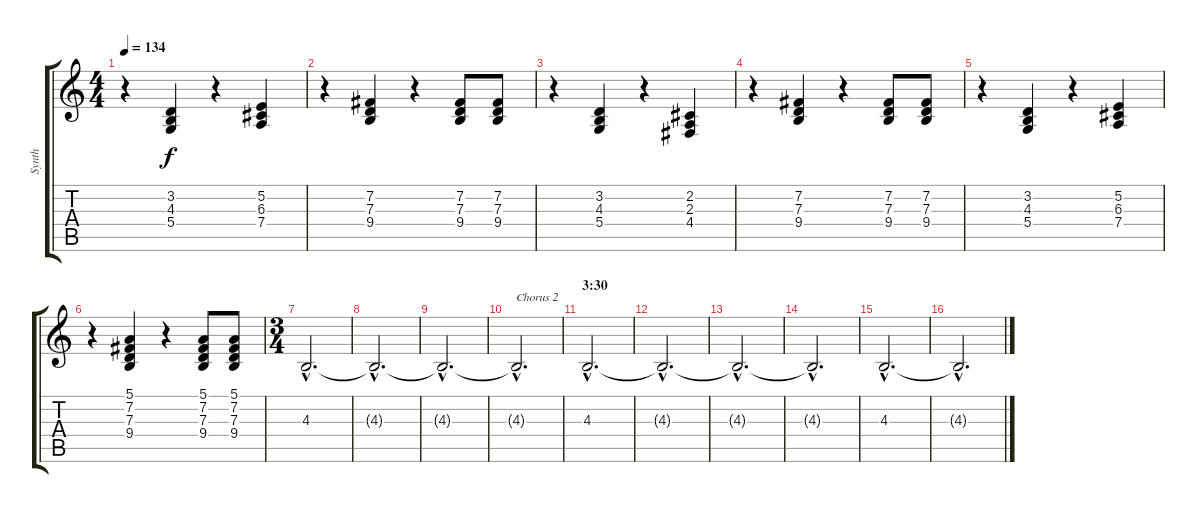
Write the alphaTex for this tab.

\track ("Synth" "Synth") {instrument lead2sawtooth}
\staff {score tabs}
\tuning (E4 B3 G3 D3 A2 E2) {hide}
\ts (4 4)
\tempo 134
\clef g2
\ks c
r.4{dy f} (3.2 4.3 5.4).4 r.4 (5.2 6.3 7.4).4 |
r.4 (7.2 7.3 9.4).4 r.4 (7.2 7.3 9.4).8 (7.2 7.3 9.4).8 |
r.4 (3.2 4.3 5.4).4 r.4 (2.2 2.3 4.4).4 |
r.4 (7.2 7.3 9.4).4 r.4 (7.2 7.3 9.4).8 (7.2 7.3 9.4).8 |
r.4 (3.2 4.3 5.4).4 r.4 (5.2 6.3 7.4).4 |
r.4 (5.1 7.2 7.3 9.4).4 r.4 (5.1 7.2 7.3 9.4).8 (5.1 7.2 7.3 9.4).8 |
\ts (3 4)
4.3{hac}.2{d volume 8} |
4.3{hac t}.2{d} |
4.3{hac t}.2{d} |
4.3{hac t}.2{d txt "Chorus 2"} |
\section ("" "3:30")
4.3{hac}.2{d volume 8} |
4.3{hac t}.2{d} |
4.3{hac t}.2{d} |
4.3{hac t}.2{d} |
4.3{hac}.2{d volume 8} |
4.3{hac t}.2{d}
